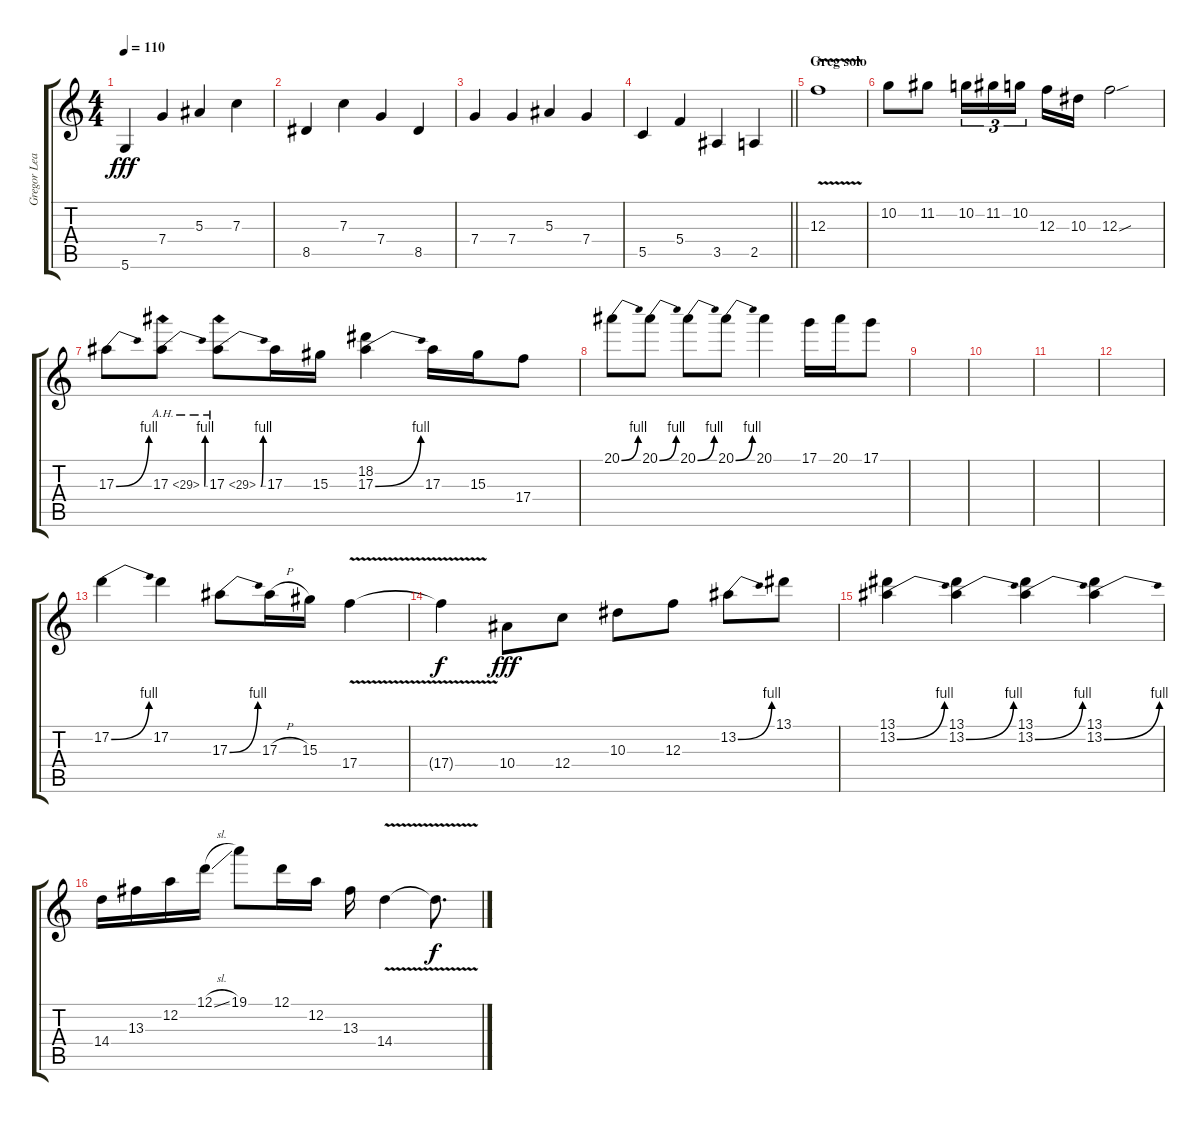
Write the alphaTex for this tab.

\track ("Gregor Lead" "Gregor Lea") {instrument distortionguitar}
\staff {score tabs}
\tuning (D4 A3 F3 C3 G2 D2) {hide}
\ts (4 4)
\tempo 110
\clef g2
\ks c
5.6.4{dy fff} 7.4.4 5.3.4 7.3.4 |
8.5.4 7.3.4 7.4.4 8.5.4 |
7.4.4 7.4.4 5.3.4 7.4.4 |
\barLineRight lightlight
5.5.4 5.4.4 3.5.4 2.5.4 |
\section ("" "Greg solo")
12.3{v}.1{volume 0} |
10.2.8 11.2.8 10.2.16{tu (3 2)} 11.2.16{tu (3 2)} 10.2.16{tu (3 2)} 12.3.16 10.3.16 12.3{sou}.2 |
17.3{be (bend 0 0 60 4)}.8 17.3{be (bend 0 0 60 4) ah 12}.8 17.3{be (bend 0 0 60 4) ah 12}.8 17.3.16 15.3.16 (18.2 17.3{be (bend 0 0 60 4)}).4 17.3.16 15.3.16 17.4.8 |
20.1{be (bend 0 0 60 4)}.8 20.1{be (bend 0 0 60 4)}.8 20.1{be (bend 0 0 60 4)}.8 20.1{be (bend 0 0 60 4)}.8 20.1.4 17.1.16 20.1.16 17.1.8 |
|
|
|
|
17.2{be (bend 0 0 60 4)}.4 17.2.4 17.3{be (bend 0 0 60 4)}.8 17.3{h}.16 15.3.16 17.4{v}.4 |
17.4{t}.4{dy f} 10.4.8{dy fff} 12.4.8 10.3.8 12.3.8 13.2{be (bend 0 0 60 4)}.8 13.1.8 |
(13.1 13.2{be (bend 0 0 60 4)}).4 (13.1 13.2{be (bend 0 0 60 4)}).4 (13.1 13.2{be (bend 0 0 60 4)}).4 (13.1 13.2{be (bend 0 0 60 4)}).4 |
14.4.16 13.3.16 12.2.16 12.1{sl}.16 19.1.8 12.1.16 12.2.16 13.3.16 14.4{v}.4 14.4{t}.8{d dy f}
